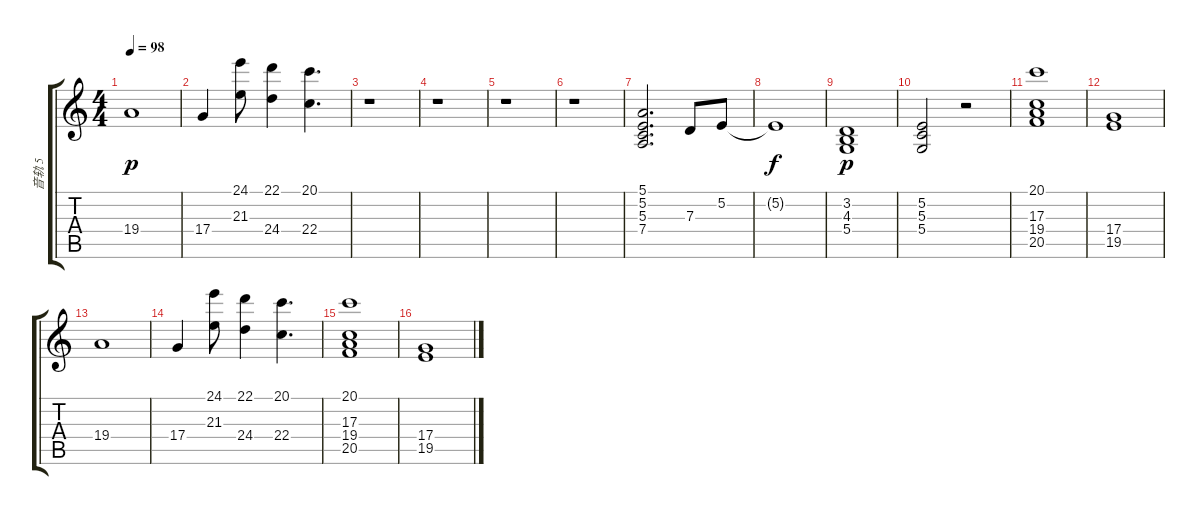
\track ("音轨 5" "音轨 5") {instrument stringensemble1}
\staff {score tabs}
\tuning (E4 B3 G3 D3 A2 E2) {hide}
\ts (4 4)
\tempo 98
\clef g2
\ks c
19.4.1{dy p} |
17.4.4 (24.1 21.3).8 (22.1 24.4).4 (20.1 22.4).4{d} |
r.1 |
r.1 |
r.1 |
r.1 |
(5.1 5.2 5.3 7.4).2{d} 7.3.8 5.2.8 |
5.2{t}.1{dy f} |
(3.2 4.3 5.4).1{dy p} |
(5.2 5.3 5.4).2 r.2 |
(20.1 17.3 19.4 20.5).1 |
(17.4 19.5).1 |
19.4.1 |
17.4.4 (24.1 21.3).8 (22.1 24.4).4 (20.1 22.4).4{d} |
(20.1 17.3 19.4 20.5).1 |
(17.4 19.5).1
